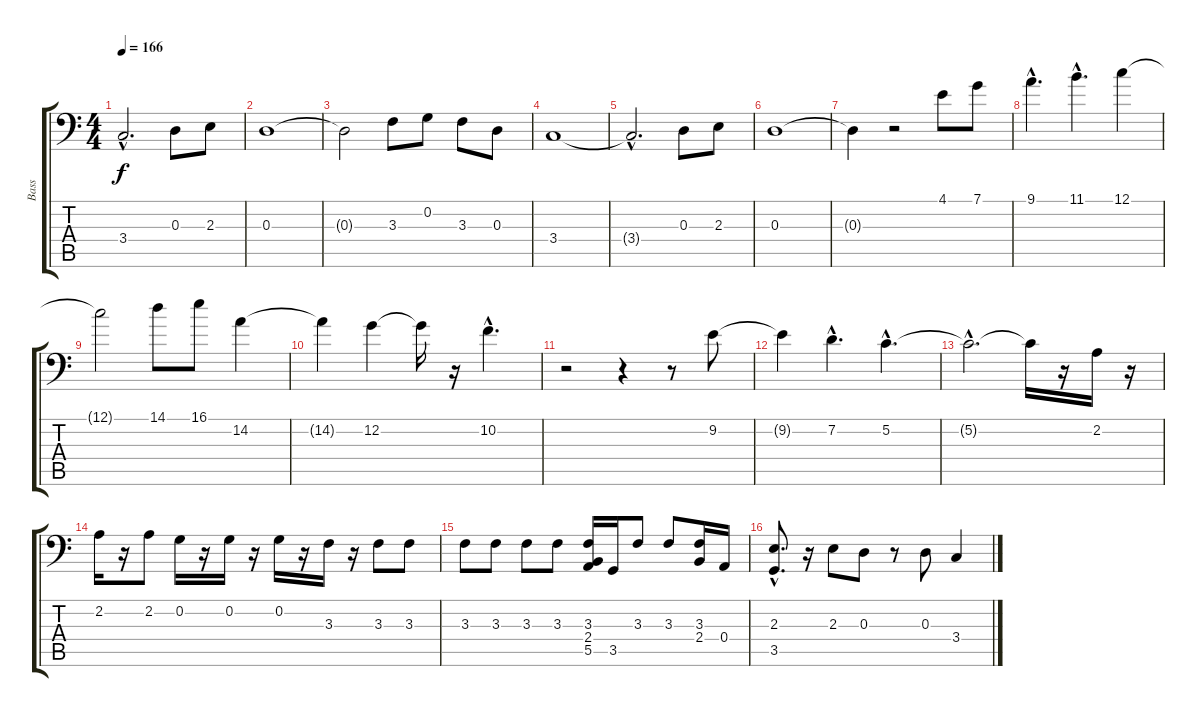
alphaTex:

\track ("Bass" "Bass") {instrument electricbasspick}
\staff {score tabs}
\tuning (C3 G2 D2 A1 E1 B0) {hide}
\ts (4 4)
\tempo 166
\clef f4
\ks c
3.4{hac t}.2{d dy f} 0.3.8 2.3.8 |
0.3.1 |
0.3{t}.2 3.3.8 0.2.8 3.3.8 0.3.8 |
3.4.1 |
3.4{hac t}.2{d} 0.3.8 2.3.8 |
0.3.1 |
0.3{t}.4 r.2 4.1.8 7.1.8 |
9.1{hac}.4{d} 11.1{hac}.4{d} 12.1.4 |
12.1{t}.2 14.1.8 16.1.8 14.2.4 |
14.2{t}.4 12.2.4 12.2{t}.16 r.16 10.2{hac}.4{d} |
r.2 r.4 r.8 9.2.8 |
9.2{t}.4 7.2{hac}.4{d} 5.2{hac}.4{d} |
5.2{hac t}.2{d} 5.2{t}.16 r.16 2.2.16 r.16 |
2.2.16 r.16 2.2.8 0.2.16 r.16 0.2.16 r.16 0.2.16 r.16 3.3.16 r.16 3.3.8 3.3.8 |
3.3.8 3.3.8 3.3.8 3.3.8 (3.3 2.4 5.5).16 3.5.16 3.3.8 3.3.8 (3.3 2.4).16 0.4.16 |
(2.3{hac} 3.5{hac}).8{d} r.16 2.3.8 0.3.8 r.8 0.3.8 3.4.4
